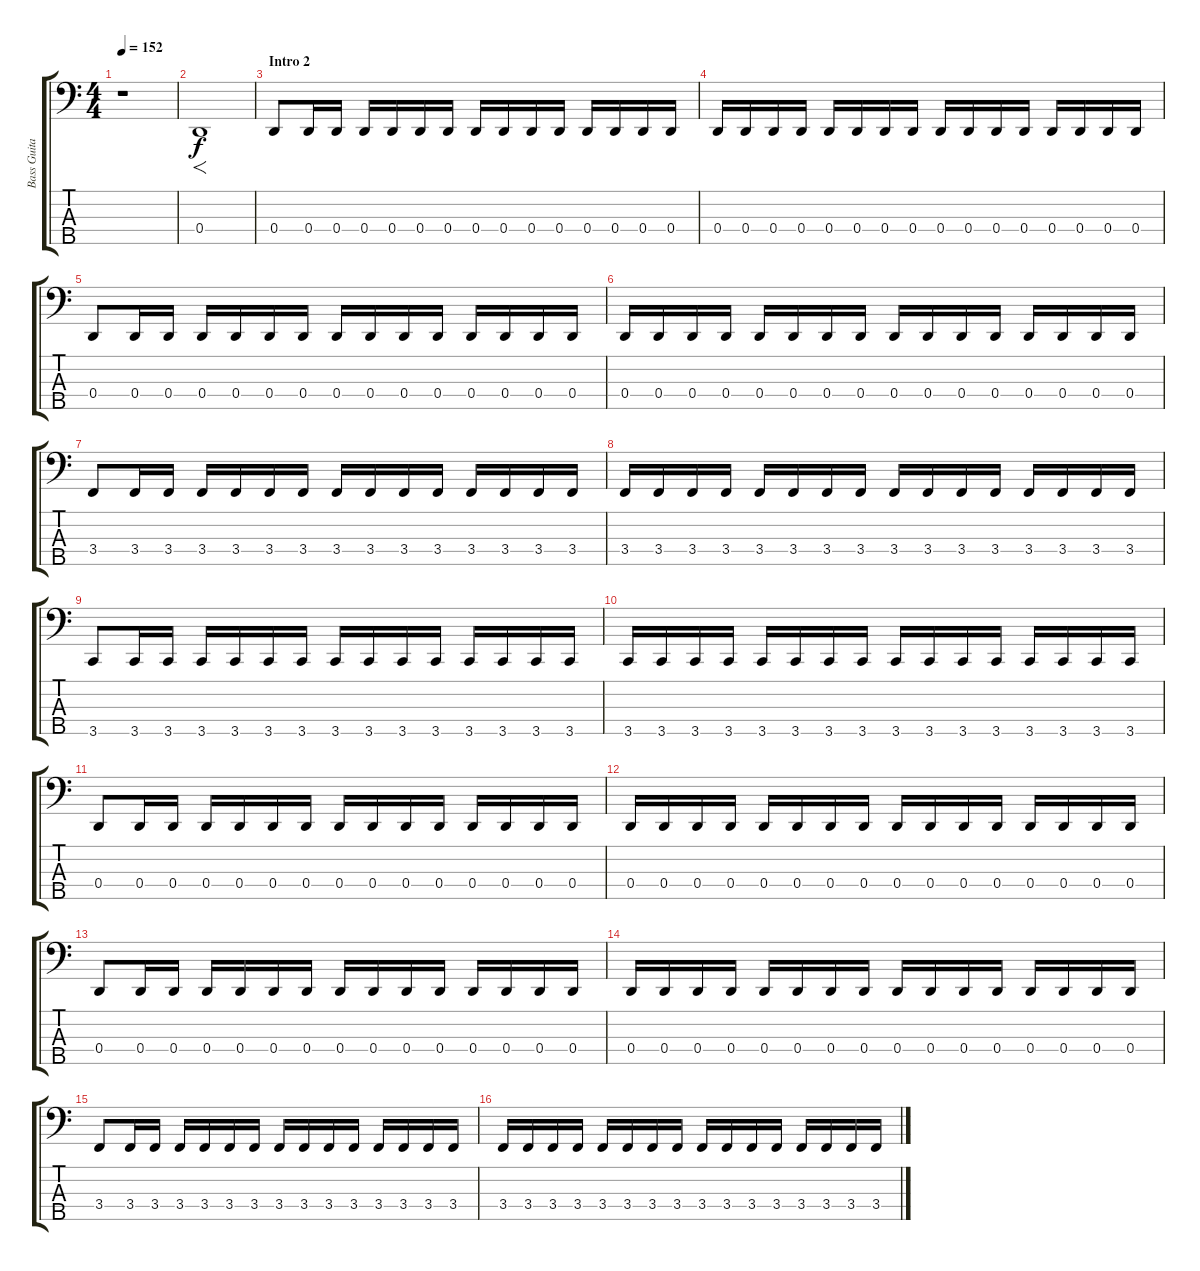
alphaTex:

\track ("Bass Guitar" "Bass Guita") {instrument electricbasspick}
\staff {score tabs}
\tuning (F2 C2 G1 D1 A0) {hide}
\ts (4 4)
\tempo 152
\clef f4
\ks c
r.1{dy f} |
0.4.1{f} |
\section ("" "Intro 2")
0.4.8 0.4.16 0.4.16 0.4.16 0.4.16 0.4.16 0.4.16 0.4.16 0.4.16 0.4.16 0.4.16 0.4.16 0.4.16 0.4.16 0.4.16 |
0.4.16 0.4.16 0.4.16 0.4.16 0.4.16 0.4.16 0.4.16 0.4.16 0.4.16 0.4.16 0.4.16 0.4.16 0.4.16 0.4.16 0.4.16 0.4.16 |
0.4.8 0.4.16 0.4.16 0.4.16 0.4.16 0.4.16 0.4.16 0.4.16 0.4.16 0.4.16 0.4.16 0.4.16 0.4.16 0.4.16 0.4.16 |
0.4.16 0.4.16 0.4.16 0.4.16 0.4.16 0.4.16 0.4.16 0.4.16 0.4.16 0.4.16 0.4.16 0.4.16 0.4.16 0.4.16 0.4.16 0.4.16 |
3.4.8 3.4.16 3.4.16 3.4.16 3.4.16 3.4.16 3.4.16 3.4.16 3.4.16 3.4.16 3.4.16 3.4.16 3.4.16 3.4.16 3.4.16 |
3.4.16 3.4.16 3.4.16 3.4.16 3.4.16 3.4.16 3.4.16 3.4.16 3.4.16 3.4.16 3.4.16 3.4.16 3.4.16 3.4.16 3.4.16 3.4.16 |
3.5.8 3.5.16 3.5.16 3.5.16 3.5.16 3.5.16 3.5.16 3.5.16 3.5.16 3.5.16 3.5.16 3.5.16 3.5.16 3.5.16 3.5.16 |
3.5.16 3.5.16 3.5.16 3.5.16 3.5.16 3.5.16 3.5.16 3.5.16 3.5.16 3.5.16 3.5.16 3.5.16 3.5.16 3.5.16 3.5.16 3.5.16 |
0.4.8 0.4.16 0.4.16 0.4.16 0.4.16 0.4.16 0.4.16 0.4.16 0.4.16 0.4.16 0.4.16 0.4.16 0.4.16 0.4.16 0.4.16 |
0.4.16 0.4.16 0.4.16 0.4.16 0.4.16 0.4.16 0.4.16 0.4.16 0.4.16 0.4.16 0.4.16 0.4.16 0.4.16 0.4.16 0.4.16 0.4.16 |
0.4.8 0.4.16 0.4.16 0.4.16 0.4.16 0.4.16 0.4.16 0.4.16 0.4.16 0.4.16 0.4.16 0.4.16 0.4.16 0.4.16 0.4.16 |
0.4.16 0.4.16 0.4.16 0.4.16 0.4.16 0.4.16 0.4.16 0.4.16 0.4.16 0.4.16 0.4.16 0.4.16 0.4.16 0.4.16 0.4.16 0.4.16 |
3.4.8 3.4.16 3.4.16 3.4.16 3.4.16 3.4.16 3.4.16 3.4.16 3.4.16 3.4.16 3.4.16 3.4.16 3.4.16 3.4.16 3.4.16 |
3.4.16 3.4.16 3.4.16 3.4.16 3.4.16 3.4.16 3.4.16 3.4.16 3.4.16 3.4.16 3.4.16 3.4.16 3.4.16 3.4.16 3.4.16 3.4.16
